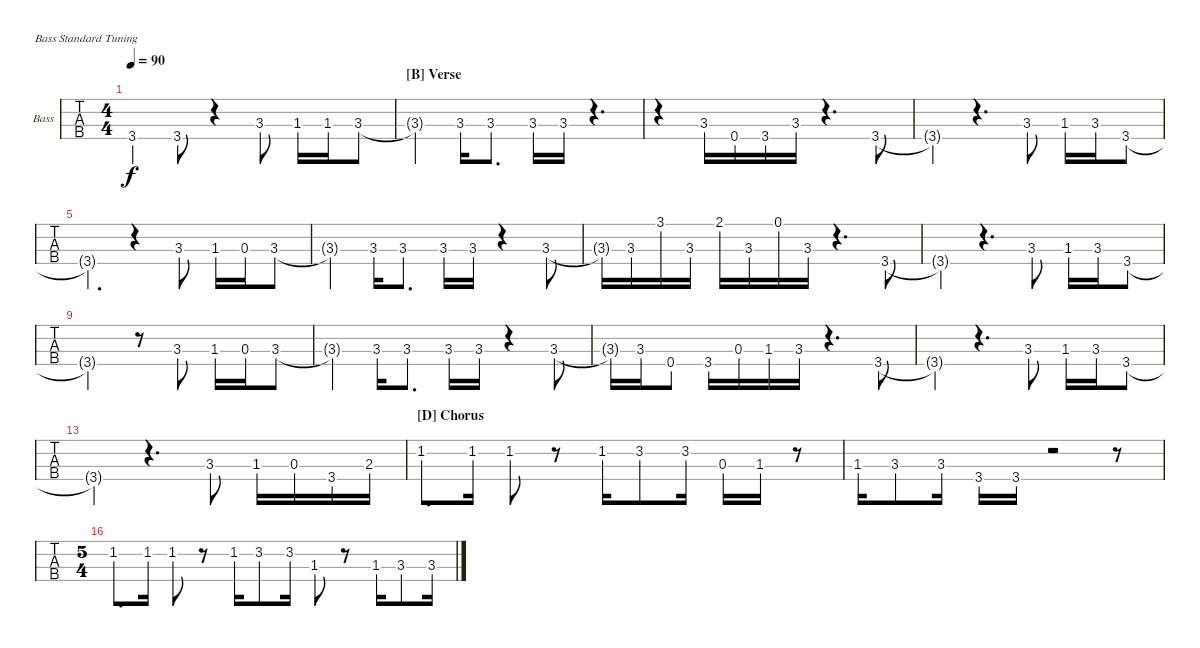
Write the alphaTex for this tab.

\bracketExtendMode nobrackets
\firstSystemTrackNameOrientation horizontal
\otherSystemsTrackNameOrientation horizontal
\defaultBarNumberDisplay FirstOfSystem
\track ("Bass" "Bass") {instrument fretlessbass}
\staff {tabs}
\tuning (G2 D2 A1 E1)
\ts (4 4)
\tempo 90
\clef f4
\ks c
3.4{t}.4{dy f} 3.4.8 r.4 3.3.8 1.3.16 1.3.16 3.3.8 |
\section ("B" "Verse")
3.3{t}.4 3.3.16 3.3.8{d} 3.3.16 3.3.16 r.4{d} |
r.4 3.3.16 0.4.16 3.4.16 3.3.16 r.4{d} 3.4.8 |
3.4{t}.4 r.4{d} 3.3.8 1.3.16 3.3.16 3.4.8 |
3.4{t}.4{d} r.4 3.3.8 1.3.16 0.3.16 3.3.8 |
3.3{t}.4 3.3.16 3.3.8{d} 3.3.16 3.3.16 r.4 3.3.8 |
3.3{t}.16 3.3.16 3.1.16 3.3.16 2.1.16 3.3.16 0.1.16 3.3.16 r.4{d} 3.4.8 |
3.4{t}.4 r.4{d} 3.3.8 1.3.16 3.3.16 3.4.8 |
3.4{t}.2 r.8 3.3.8 1.3.16 0.3.16 3.3.8 |
3.3{t}.4 3.3.16 3.3.8{d} 3.3.16 3.3.16 r.4 3.3.8 |
3.3{t}.16 3.3.16 0.4.8 3.4.16 0.3.16 1.3.16 3.3.16 r.4{d} 3.4.8 |
3.4{t}.4 r.4{d} 3.3.8 1.3.16 3.3.16 3.4.8 |
3.4{t}.4 r.4{d} 3.3.8 1.3.16 0.3.16 3.4.16 2.3.16 |
\section ("D" "Chorus")
1.2.8{d} 1.2.16 1.2.8 r.8 1.2.16 3.2.8 3.2.16 0.3.16 1.3.16 r.8 |
1.3.16 3.3.8 3.3.16 3.4.16 3.4.16 r.2 r.8 |
\ts (5 4)
1.2.8{d} 1.2.16 1.2.8 r.8 1.2.16 3.2.8 3.2.16 1.3.8 r.8 1.3.16 3.3.8 3.3.16
